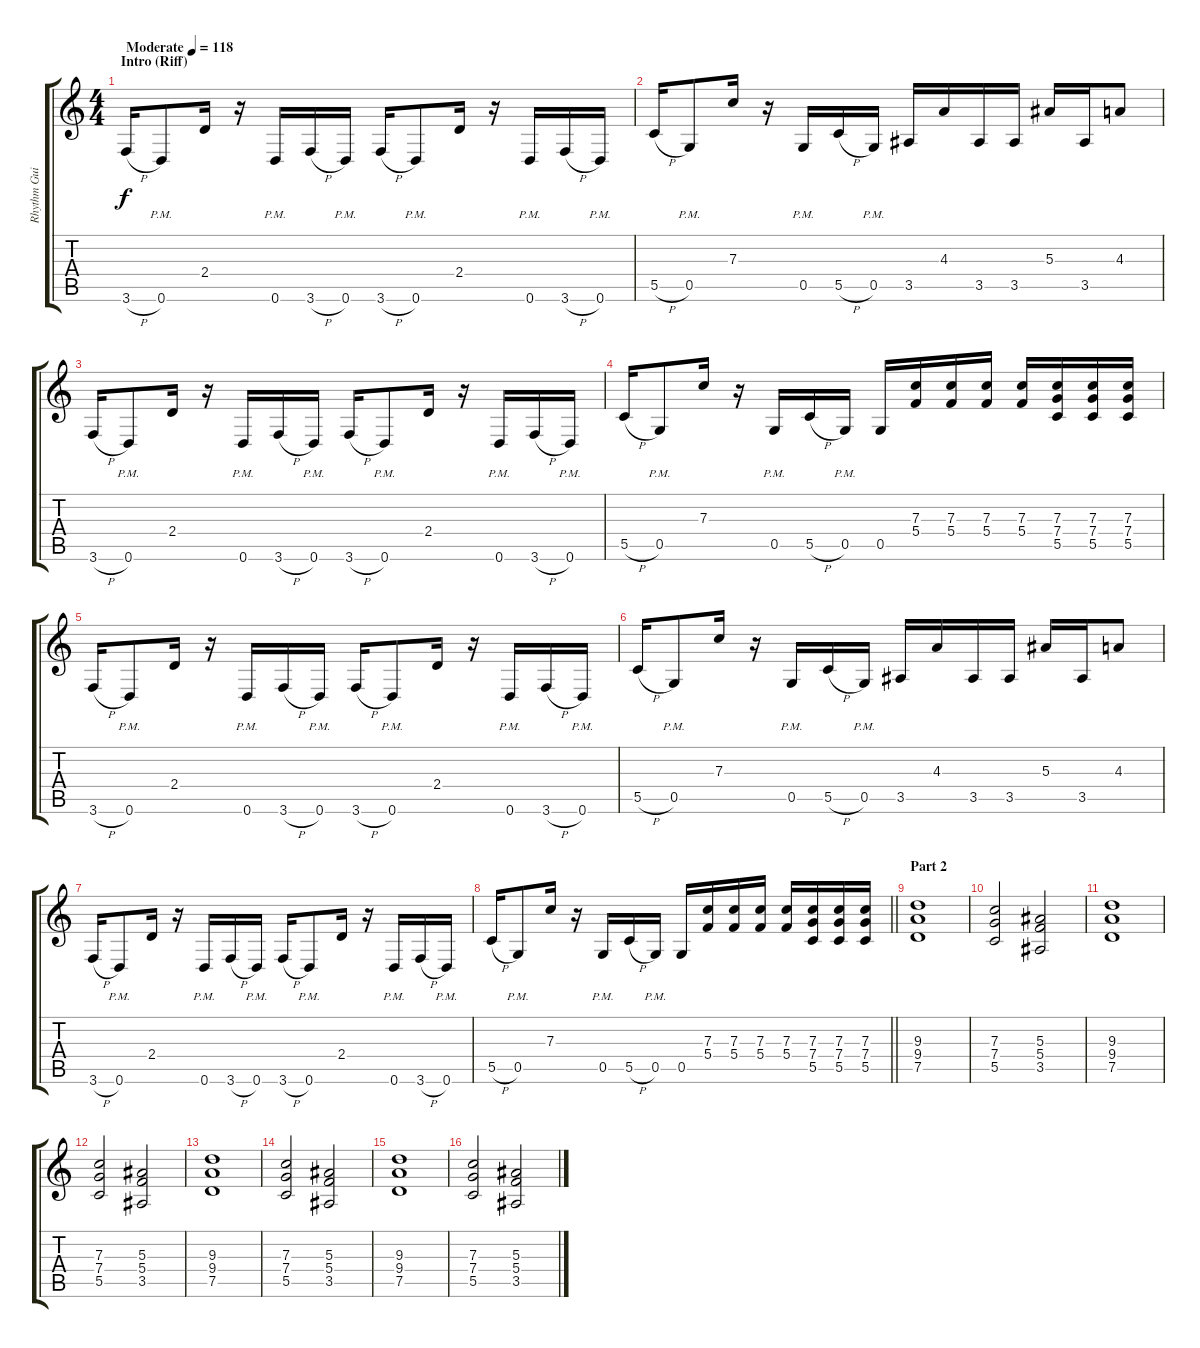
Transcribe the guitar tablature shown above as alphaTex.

\track ("Rhythm Guitar" "Rhythm Gui") {instrument distortionguitar}
\staff {score tabs}
\tuning (D4 A3 F3 C3 G2 D2) {hide}
\ts (4 4)
\section ("" "Intro (Riff)")
\tempo (118 "Moderate")
\clef g2
\ks c
3.6{h}.16{dy f instrument distortionguitar} 0.6{pm}.8 2.4.16 r.16 0.6{pm}.16 3.6{h}.16 0.6{pm}.16 3.6{h}.16 0.6{pm}.8 2.4.16 r.16 0.6{pm}.16 3.6{h}.16 0.6{pm}.16 |
5.5{h}.16 0.5{pm}.8 7.3.16 r.16 0.5{pm}.16 5.5{h}.16 0.5{pm}.16 3.5.16 4.3.16 3.5.16 3.5.16 5.3.16 3.5.16 4.3.8 |
3.6{h}.16 0.6{pm}.8 2.4.16 r.16 0.6{pm}.16 3.6{h}.16 0.6{pm}.16 3.6{h}.16 0.6{pm}.8 2.4.16 r.16 0.6{pm}.16 3.6{h}.16 0.6{pm}.16 |
5.5{h}.16 0.5{pm}.8 7.3.16 r.16 0.5{pm}.16 5.5{h}.16 0.5{pm}.16 0.5.16 (7.3 5.4).16 (7.3 5.4).16 (7.3 5.4).16 (7.3 5.4).16 (7.3 7.4 5.5).16 (7.3 7.4 5.5).16 (7.3 7.4 5.5).16 |
3.6{h}.16 0.6{pm}.8 2.4.16 r.16 0.6{pm}.16 3.6{h}.16 0.6{pm}.16 3.6{h}.16 0.6{pm}.8 2.4.16 r.16 0.6{pm}.16 3.6{h}.16 0.6{pm}.16 |
5.5{h}.16 0.5{pm}.8 7.3.16 r.16 0.5{pm}.16 5.5{h}.16 0.5{pm}.16 3.5.16 4.3.16 3.5.16 3.5.16 5.3.16 3.5.16 4.3.8 |
3.6{h}.16 0.6{pm}.8 2.4.16 r.16 0.6{pm}.16 3.6{h}.16 0.6{pm}.16 3.6{h}.16 0.6{pm}.8 2.4.16 r.16 0.6{pm}.16 3.6{h}.16 0.6{pm}.16 |
\barLineRight lightlight
5.5{h}.16 0.5{pm}.8 7.3.16 r.16 0.5{pm}.16 5.5{h}.16 0.5{pm}.16 0.5.16 (7.3 5.4).16 (7.3 5.4).16 (7.3 5.4).16 (7.3 5.4).16 (7.3 7.4 5.5).16 (7.3 7.4 5.5).16 (7.3 7.4 5.5).16 |
\section ("" "Part 2")
(9.3 9.4 7.5).1 |
(7.3 7.4 5.5).2 (5.3 5.4 3.5).2 |
(9.3 9.4 7.5).1 |
(7.3 7.4 5.5).2 (5.3 5.4 3.5).2 |
(9.3 9.4 7.5).1 |
(7.3 7.4 5.5).2 (5.3 5.4 3.5).2 |
(9.3 9.4 7.5).1 |
(7.3 7.4 5.5).2 (5.3 5.4 3.5).2
